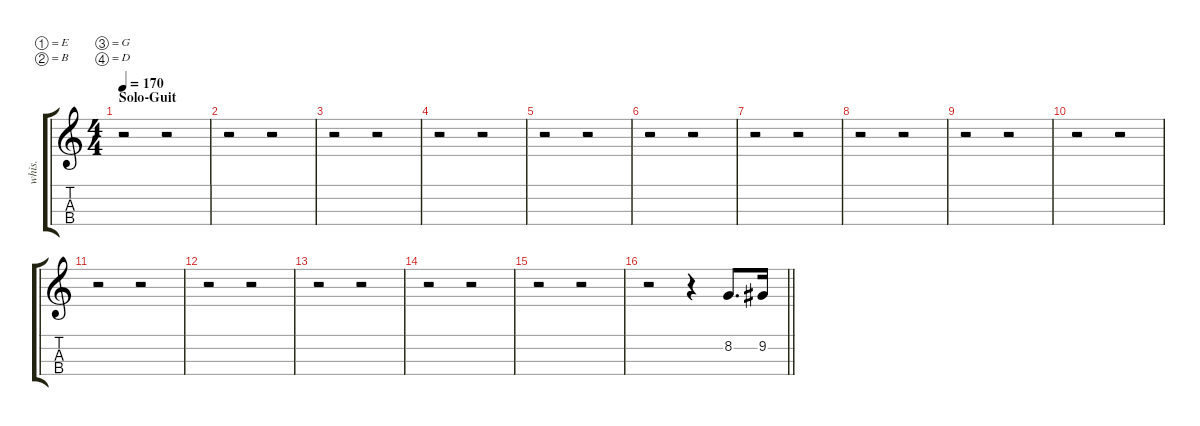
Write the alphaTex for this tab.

\defaultSystemsLayout 4
\hideDynamics
\useSystemSignSeparator
\otherSystemsTrackNameOrientation horizontal
\extendBarLines
\track ("Voz" "whis.") {instrument whistle}
\staff {score tabs}
\tuning (E4 B3 G3 D3)
\ts (4 4)
\section ("" "Solo-Guit")
\tempo 170
\clef g2
\ks c
r.2{dy f beam Down} r.2{beam Down} |
r.2{beam Down} r.2{beam Down} |
r.2{beam Down} r.2{beam Down} |
r.2{beam Down} r.2{beam Down} |
r.2{beam Down} r.2{beam Down} |
r.2{beam Down} r.2{beam Down} |
r.2{beam Down} r.2{beam Down} |
r.2{beam Down} r.2{beam Down} |
r.2{beam Down} r.2{beam Down} |
r.2{beam Down} r.2{beam Down} |
r.2{beam Down} r.2{beam Down} |
r.2{beam Down} r.2{beam Down} |
r.2{beam Down} r.2{beam Down} |
r.2{beam Down} r.2{beam Down} |
r.2{beam Down} r.2{beam Down} |
\barLineRight lightlight
r.2{beam Down} r.4{beam Down} 8.2.8{d beam Up} 9.2{acc #}.16{beam Up}
